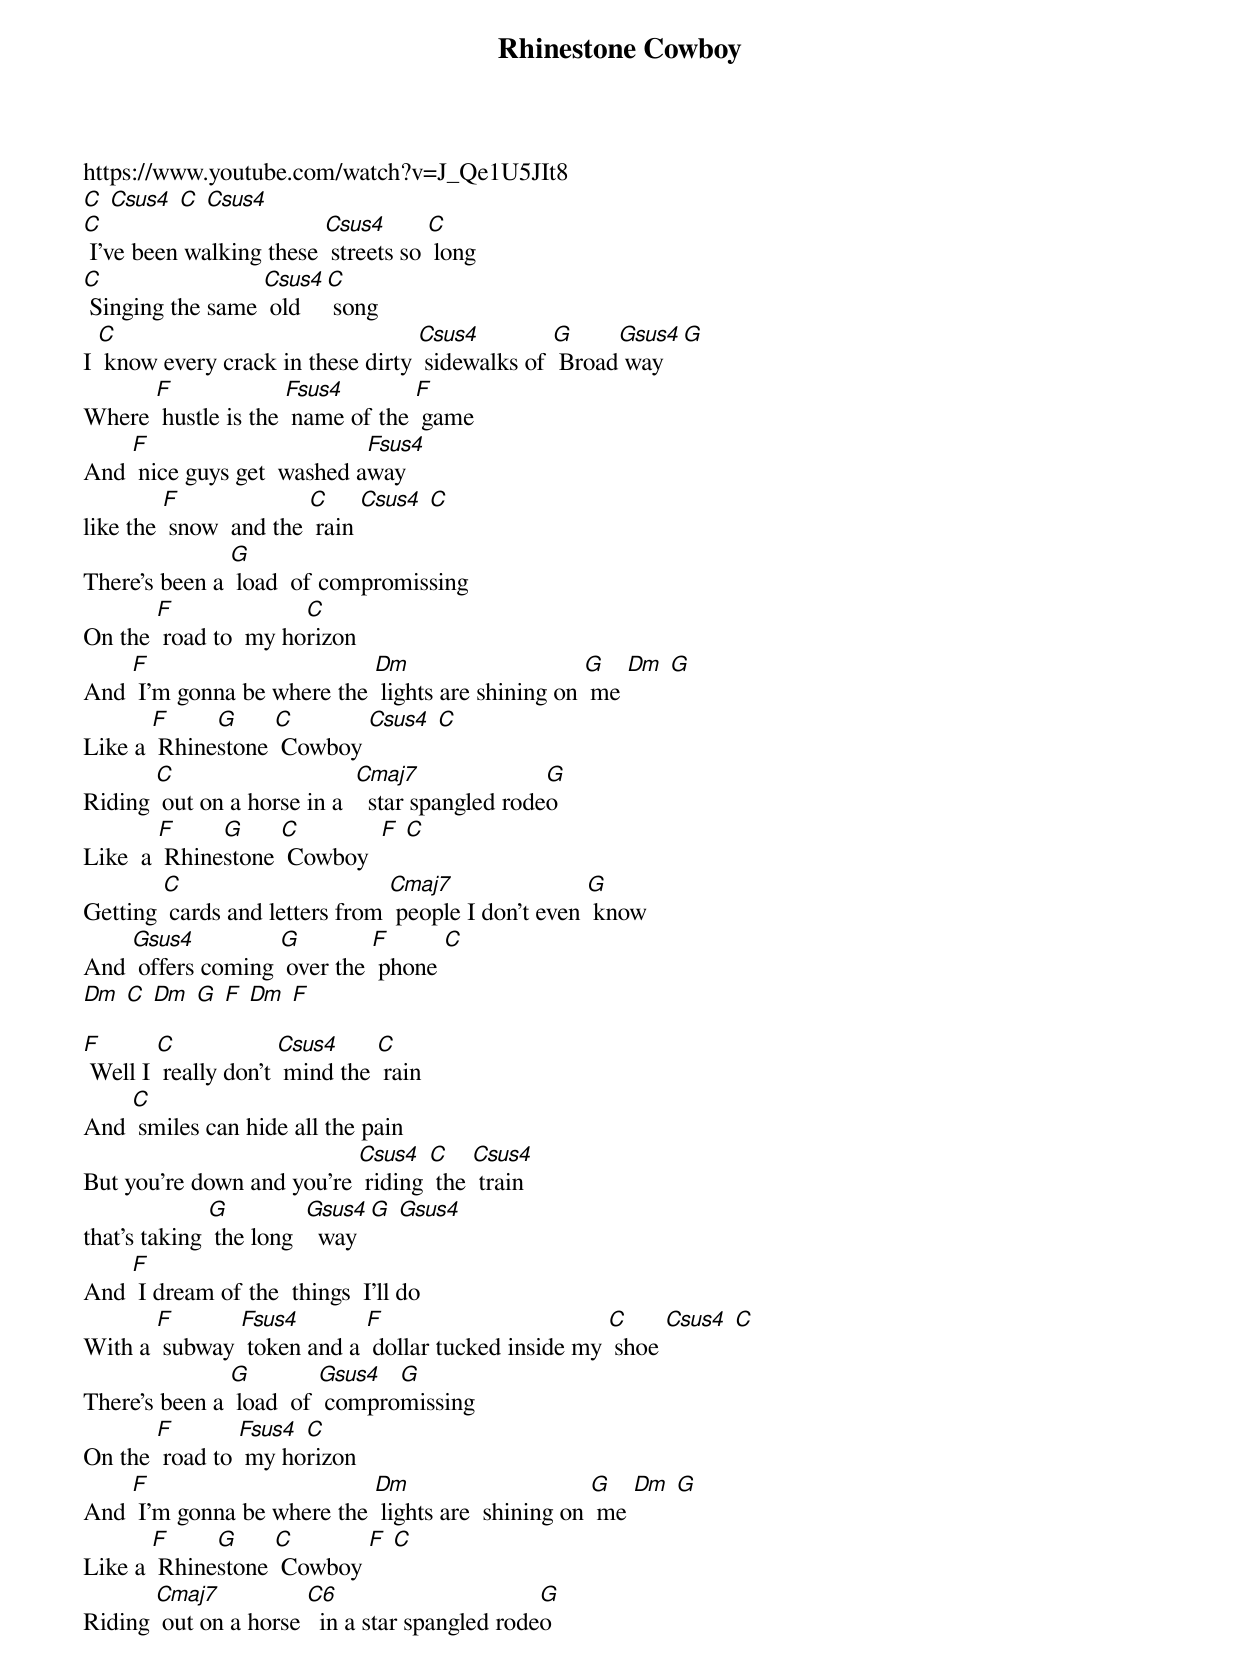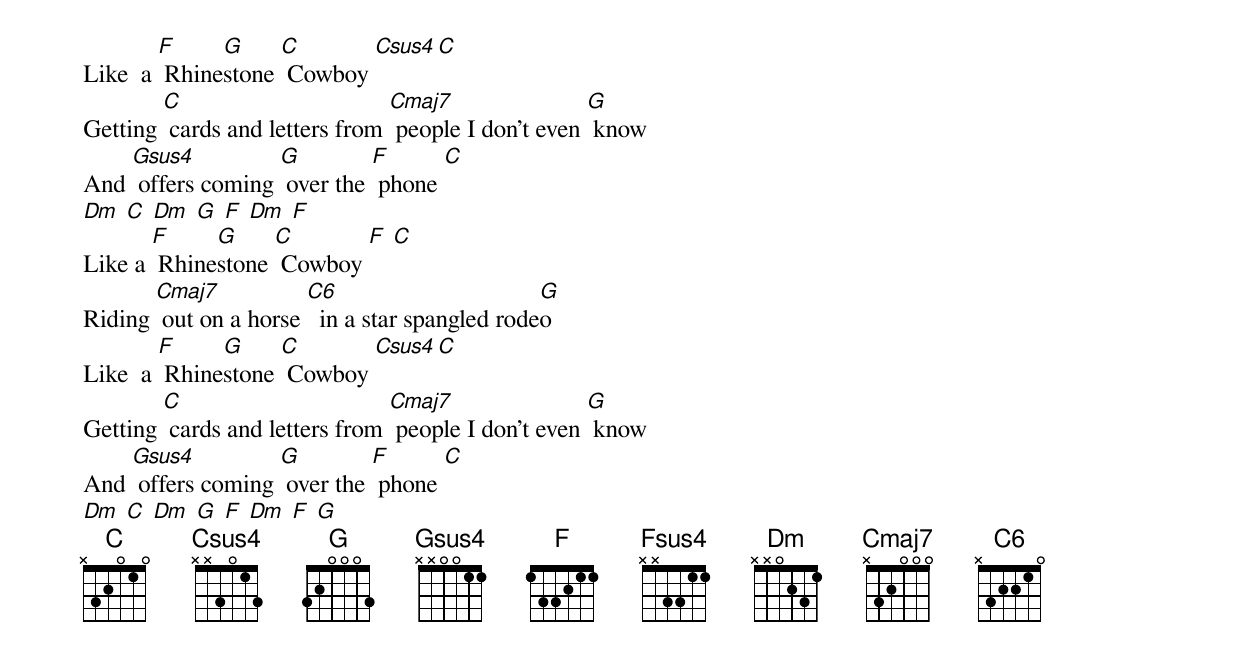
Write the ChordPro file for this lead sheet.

{t: Rhinestone Cowboy }
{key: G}
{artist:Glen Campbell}
https://www.youtube.com/watch?v=J_Qe1U5JIt8
[C] [Csus4] [C] [Csus4]
[C] I've been walking these [Csus4] streets so [C] long
[C] Singing the same [Csus4] old [C] song
I [C] know every crack in these dirty [Csus4] sidewalks of [G] Broad[Gsus4] way [G]
Where [F] hustle is the [Fsus4] name of the [F] game
And [F] nice guys get  washed a[Fsus4]way
like the [F] snow  and the [C] rain [Csus4] [C]
{c: }
There's been a [G] load  of compromissing
On the [F] road to  my ho[C]rizon
And [F] I'm gonna be where the [Dm] lights are shining on [G] me [Dm] [G]
{c: }
Like a [F] Rhine[G]stone [C] Cowboy [Csus4] [C]
Riding [C] out on a horse in a  [Cmaj7]  star spangled rode[G]o
Like  a [F] Rhine[G]stone [C] Cowboy  [F] [C]
Getting [C] cards and letters from [Cmaj7] people I don't even [G] know
And [Gsus4] offers coming [G] over the [F] phone [C]
[Dm] [C] [Dm] [G] [F] [Dm] [F]

[F] Well I [C] really don't [Csus4] mind the [C] rain
And [C] smiles can hide all the pain
But you're down and you're [Csus4] riding [C] the [Csus4] train
that's taking [G] the long  [Gsus4]  way [G] [Gsus4]
{c: }
And [F] I dream of the  things  I'll do
With a [F] subway [Fsus4] token and a [F] dollar tucked inside my [C] shoe [Csus4] [C]
There's been a [G] load  of [Gsus4] compro[G]missing
On the [F] road to [Fsus4] my ho[C]rizon
And [F] I'm gonna be where the [Dm] lights are  shining on [G] me [Dm] [G]
{c: }
Like a [F] Rhine[G]stone [C] Cowboy [F] [C]
Riding [Cmaj7] out on a horse [C6]  in a star spangled rode[G]o
Like  a [F] Rhine[G]stone [C] Cowboy [Csus4][C]
Getting [C] cards and letters from [Cmaj7] people I don't even [G] know
And [Gsus4] offers coming [G] over the [F] phone [C]
[Dm] [C] [Dm] [G] [F] [Dm] [F]
Like a [F] Rhine[G]stone [C] Cowboy [F] [C]
Riding [Cmaj7] out on a horse [C6]  in a star spangled rode[G]o
Like  a [F] Rhine[G]stone [C] Cowboy [Csus4][C]
Getting [C] cards and letters from [Cmaj7] people I don't even [G] know
And [Gsus4] offers coming [G] over the [F] phone [C]
[Dm] [C] [Dm] [G] [F] [Dm] [F] [G]
